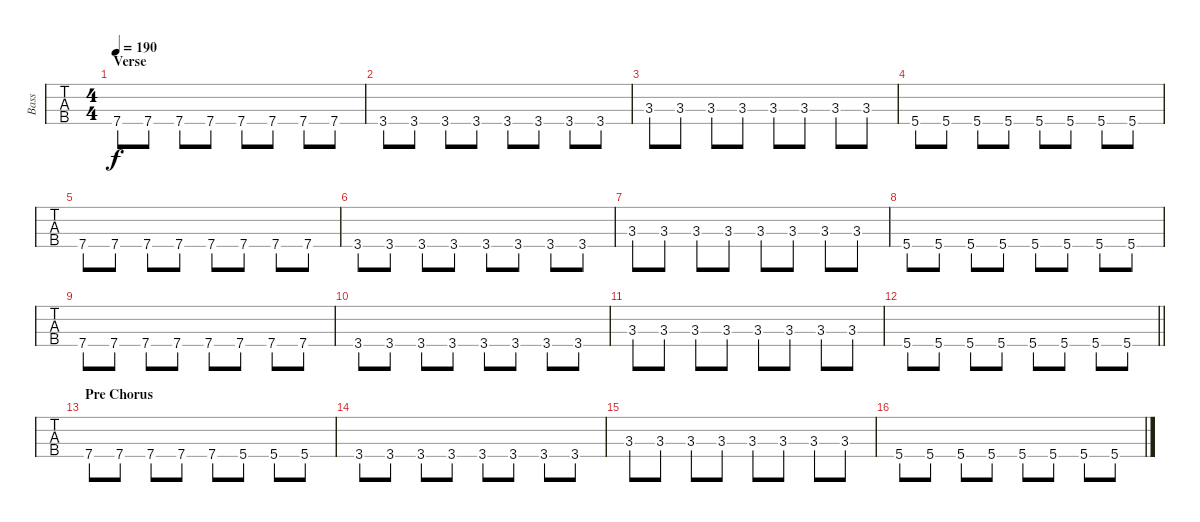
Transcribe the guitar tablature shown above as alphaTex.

\track ("Bass" "Bass") {instrument electricbassfinger}
\staff {tabs}
\tuning (F2 C2 G1 C1) {hide}
\ts (4 4)
\section ("" "Verse")
\tempo 190
\clef f4
\ks c
7.4.8{dy f} 7.4.8 7.4.8 7.4.8 7.4.8 7.4.8 7.4.8 7.4.8 |
3.4.8 3.4.8 3.4.8 3.4.8 3.4.8 3.4.8 3.4.8 3.4.8 |
3.3.8 3.3.8 3.3.8 3.3.8 3.3.8 3.3.8 3.3.8 3.3.8 |
5.4.8 5.4.8 5.4.8 5.4.8 5.4.8 5.4.8 5.4.8 5.4.8 |
7.4.8 7.4.8 7.4.8 7.4.8 7.4.8 7.4.8 7.4.8 7.4.8 |
3.4.8 3.4.8 3.4.8 3.4.8 3.4.8 3.4.8 3.4.8 3.4.8 |
3.3.8 3.3.8 3.3.8 3.3.8 3.3.8 3.3.8 3.3.8 3.3.8 |
5.4.8 5.4.8 5.4.8 5.4.8 5.4.8 5.4.8 5.4.8 5.4.8 |
7.4.8 7.4.8 7.4.8 7.4.8 7.4.8 7.4.8 7.4.8 7.4.8 |
3.4.8 3.4.8 3.4.8 3.4.8 3.4.8 3.4.8 3.4.8 3.4.8 |
3.3.8 3.3.8 3.3.8 3.3.8 3.3.8 3.3.8 3.3.8 3.3.8 |
\barLineRight lightlight
5.4.8 5.4.8 5.4.8 5.4.8 5.4.8 5.4.8 5.4.8 5.4.8 |
\section ("" "Pre Chorus")
7.4.8 7.4.8 7.4.8 7.4.8 7.4.8 5.4.8 5.4.8 5.4.8 |
3.4.8 3.4.8 3.4.8 3.4.8 3.4.8 3.4.8 3.4.8 3.4.8 |
3.3.8 3.3.8 3.3.8 3.3.8 3.3.8 3.3.8 3.3.8 3.3.8 |
5.4.8 5.4.8 5.4.8 5.4.8 5.4.8 5.4.8 5.4.8 5.4.8
